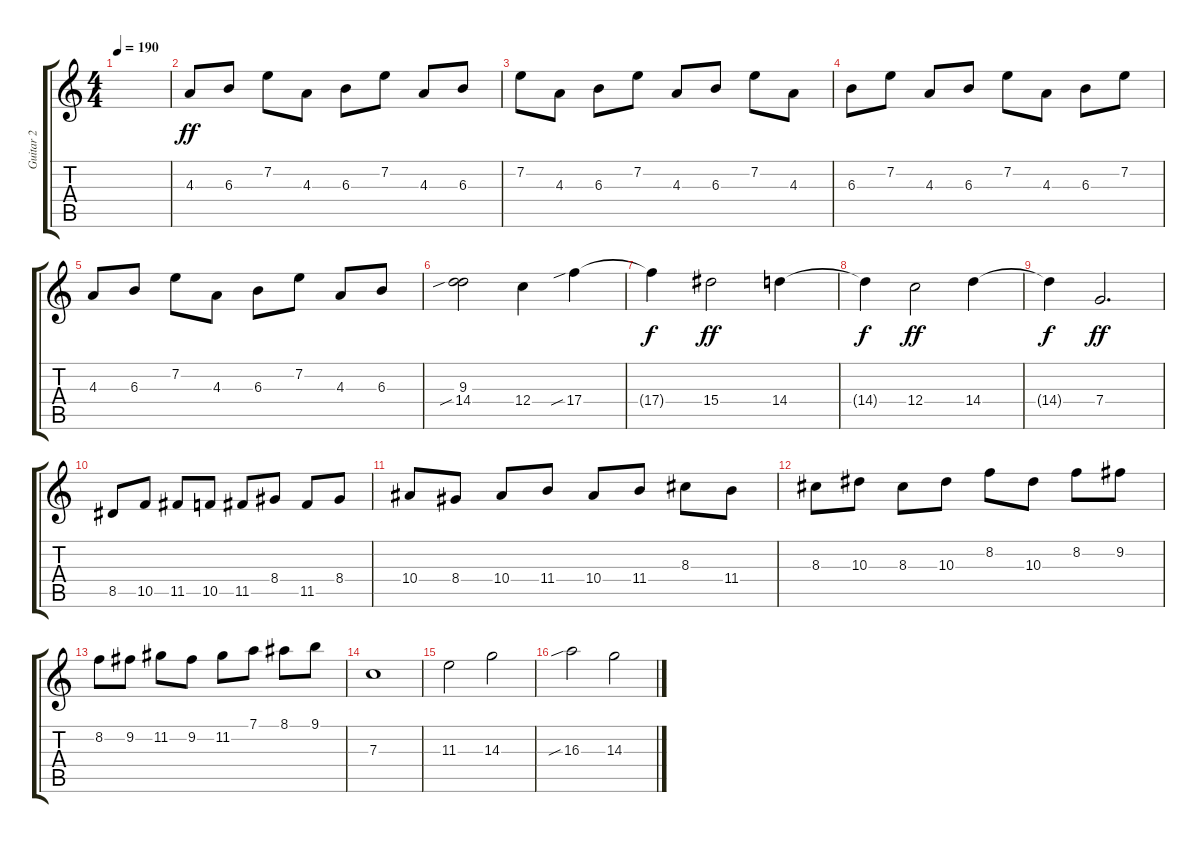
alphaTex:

\track ("Guitar 2" "Guitar 2") {instrument overdrivenguitar}
\staff {score tabs}
\tuning (D4 A3 F3 C3 G2 C2) {hide}
\ts (4 4)
\tempo 190
\clef g2
\ks c
|
4.3.8{dy ff} 6.3.8 7.2.8 4.3.8 6.3.8 7.2.8 4.3.8 6.3.8 |
7.2.8 4.3.8 6.3.8 7.2.8 4.3.8 6.3.8 7.2.8 4.3.8 |
6.3.8 7.2.8 4.3.8 6.3.8 7.2.8 4.3.8 6.3.8 7.2.8 |
4.3.8 6.3.8 7.2.8 4.3.8 6.3.8 7.2.8 4.3.8 6.3.8 |
(9.3 14.4{sib}).2 12.4.4 17.4{sib}.4 |
17.4{t}.4{dy f} 15.4.2{dy ff} 14.4.4 |
14.4{t}.4{dy f} 12.4.2{dy ff} 14.4.4 |
14.4{t}.4{dy f} 7.4.2{d dy ff} |
8.5.8 10.5.8 11.5.8 10.5.8 11.5.8 8.4.8 11.5.8 8.4.8 |
10.4.8 8.4.8 10.4.8 11.4.8 10.4.8 11.4.8 8.3.8 11.4.8 |
8.3.8 10.3.8 8.3.8 10.3.8 8.2.8 10.3.8 8.2.8 9.2.8 |
8.2.8 9.2.8 11.2.8 9.2.8 11.2.8 7.1.8 8.1.8 9.1.8 |
7.3.1 |
11.3.2 14.3.2 |
16.3{sib}.2 14.3.2
